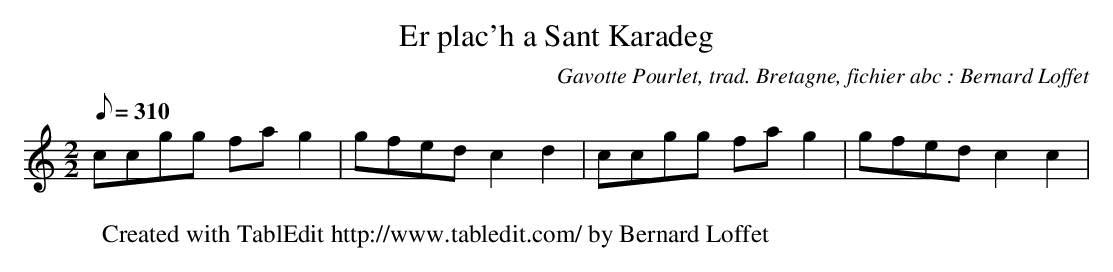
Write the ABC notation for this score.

X:1
T:Er plac'h a Sant Karadeg
C:Gavotte Pourlet, trad. Bretagne, fichier abc : Bernard Loffet
L:1/8
Q:310
M:2/2
K:C
ccgg fag2 | gfed c2d2 | ccgg fag2 | gfed c2c2 | \
W:Created with TablEdit http://www.tabledit.com/ by Bernard Loffet
